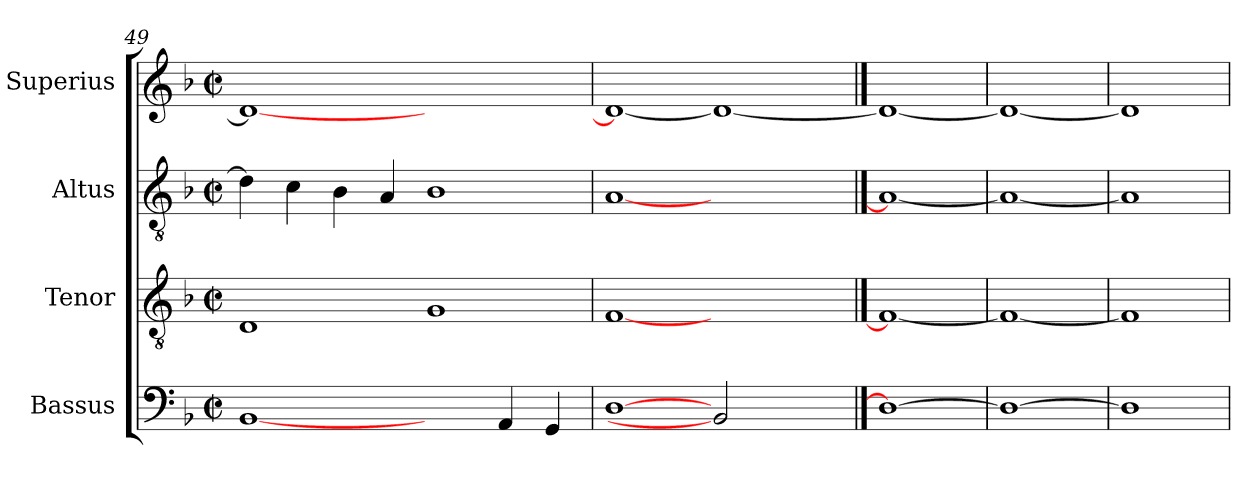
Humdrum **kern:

**kern	**kern	**kern	**kern
*part4	*part3	*part2	*part1
*staff4	*staff3	*staff2	*staff1
*I"Bassus	*I"Tenor	*I"Altus	*I"Superius
*I'B.	*I'T.	*I'A.	*I'S.
*clefF4	*clefGv2	*clefGv2	*clefG2
*	*ITrd7c12	*ITrd7c12	*
*k[b-]	*k[b-]	*k[b-]	*k[b-]
*d:	*d:	*d:	*d:
*M2/2	*M2/2	*M2/2	*M2/2
*met(c|)	*met(c|)	*met(c|)	*met(c|)
=49	=49	=49	=49
[1BB-i	1DDi	4Di\]	1di_<
.	.	4Ci\	.
.	.	4BB-i\	.
.	.	4AAi/	.
2ryy	1GGi	1BB-i	1ryy
4AAi/	.	.	.
4GGi/	.	.	.
=50	=50	=50	=50
[1Di	[1FFi	[1AAi	1di_<
2BB-i]	1ryy	1ryy	1di_
2ryy	.	.	.
==51	==51	==51	==51
1Di_	1FFi_	1AAi_	1di_
=52	=52	=52	=52
1Di_	1FFi_	1AAi_	1di_
=53	=53	=53	=53
1Di]	1FFi]	1AAi]	1di]
=	=	=	=
*-	*-	*-	*-
